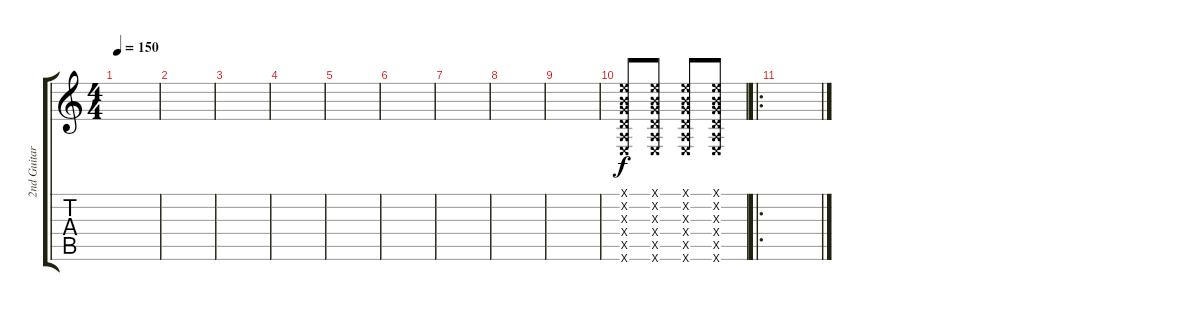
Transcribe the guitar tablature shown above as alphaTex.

\track ("2nd Guitar" "2nd Guitar") {instrument distortionguitar}
\staff {score tabs}
\tuning (E4 B3 G3 D3 A2 E2) {hide}
\ts (4 4)
\tempo 150
\clef g2
\ks c
|
|
|
|
|
|
|
|
|
(0.1{x} 0.2{x} 0.3{x} 0.4{x} 0.5{x} 0.6{x}).8 (0.1{x} 0.2{x} 0.3{x} 0.4{x} 0.5{x} 0.6{x}).8 (0.1{x} 0.2{x} 0.3{x} 0.4{x} 0.5{x} 0.6{x}).8 (0.1{x} 0.2{x} 0.3{x} 0.4{x} 0.5{x} 0.6{x}).8 |
\ro
